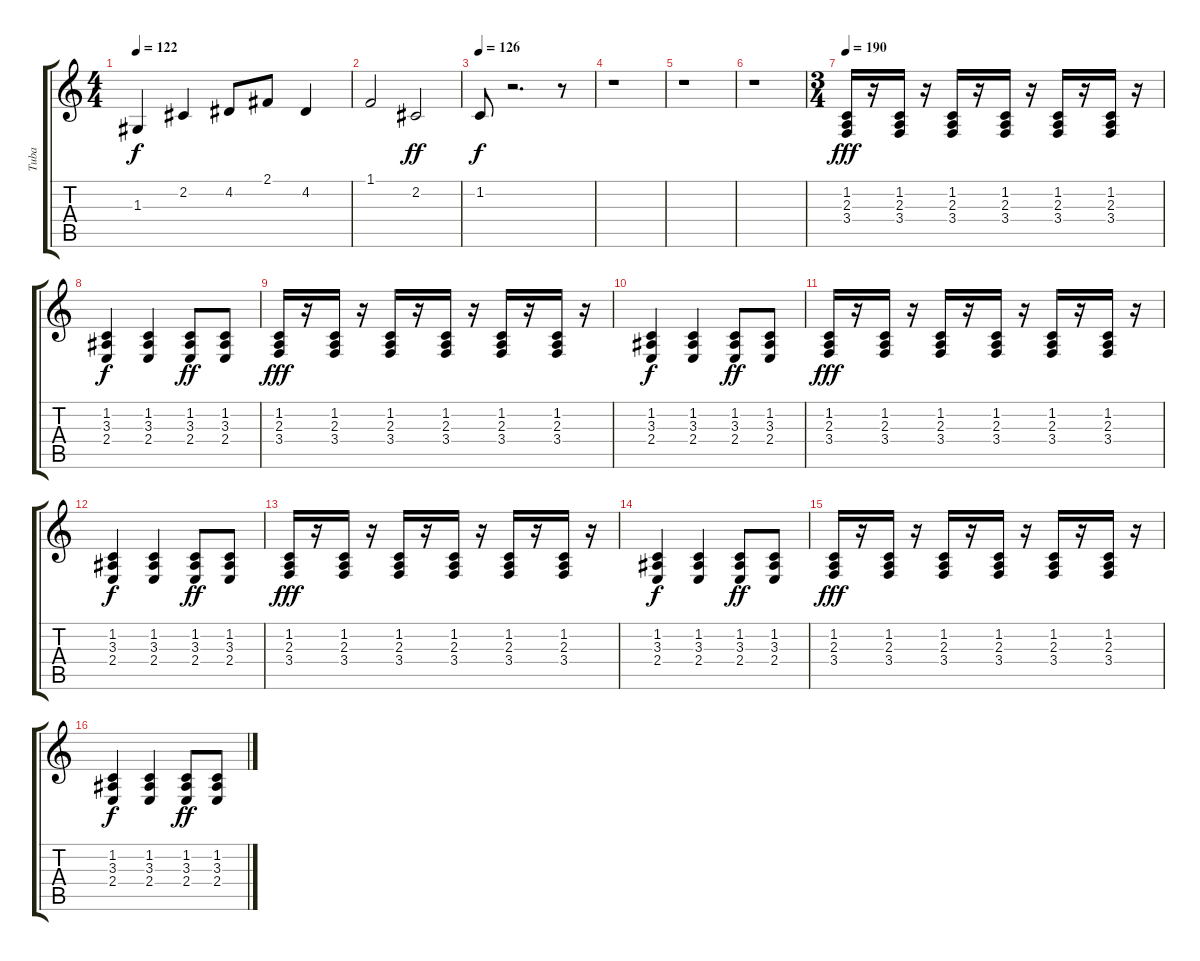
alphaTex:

\track ("Tuba" "Tuba") {instrument tuba}
\staff {score tabs}
\tuning (E4 B3 G3 D3 A2 E2) {hide}
\ts (4 4)
\tempo 122
\clef g2
\ks c
1.3.4{dy f} 2.2.4 4.2.8 2.1.8 4.2.4 |
1.1.2 2.2.2{dy ff} |
\tempo 126
1.2.8{dy f} r.2{d} r.8 |
r.1 |
r.1 |
r.1 |
\ts (3 4)
\tempo 190
(1.2 2.3 3.4).16{dy fff} r.16 (1.2 2.3 3.4).16 r.16 (1.2 2.3 3.4).16 r.16 (1.2 2.3 3.4).16 r.16 (1.2 2.3 3.4).16 r.16 (1.2 2.3 3.4).16 r.16 |
(1.2 3.3 2.4).4{dy f} (1.2 3.3 2.4).4 (1.2 3.3 2.4).8{dy ff} (1.2 3.3 2.4).8 |
(1.2 2.3 3.4).16{dy fff} r.16 (1.2 2.3 3.4).16 r.16 (1.2 2.3 3.4).16 r.16 (1.2 2.3 3.4).16 r.16 (1.2 2.3 3.4).16 r.16 (1.2 2.3 3.4).16 r.16 |
(1.2 3.3 2.4).4{dy f} (1.2 3.3 2.4).4 (1.2 3.3 2.4).8{dy ff} (1.2 3.3 2.4).8 |
(1.2 2.3 3.4).16{dy fff} r.16 (1.2 2.3 3.4).16 r.16 (1.2 2.3 3.4).16 r.16 (1.2 2.3 3.4).16 r.16 (1.2 2.3 3.4).16 r.16 (1.2 2.3 3.4).16 r.16 |
(1.2 3.3 2.4).4{dy f} (1.2 3.3 2.4).4 (1.2 3.3 2.4).8{dy ff} (1.2 3.3 2.4).8 |
(1.2 2.3 3.4).16{dy fff} r.16 (1.2 2.3 3.4).16 r.16 (1.2 2.3 3.4).16 r.16 (1.2 2.3 3.4).16 r.16 (1.2 2.3 3.4).16 r.16 (1.2 2.3 3.4).16 r.16 |
(1.2 3.3 2.4).4{dy f} (1.2 3.3 2.4).4 (1.2 3.3 2.4).8{dy ff} (1.2 3.3 2.4).8 |
(1.2 2.3 3.4).16{dy fff} r.16 (1.2 2.3 3.4).16 r.16 (1.2 2.3 3.4).16 r.16 (1.2 2.3 3.4).16 r.16 (1.2 2.3 3.4).16 r.16 (1.2 2.3 3.4).16 r.16 |
(1.2 3.3 2.4).4{dy f} (1.2 3.3 2.4).4 (1.2 3.3 2.4).8{dy ff} (1.2 3.3 2.4).8
